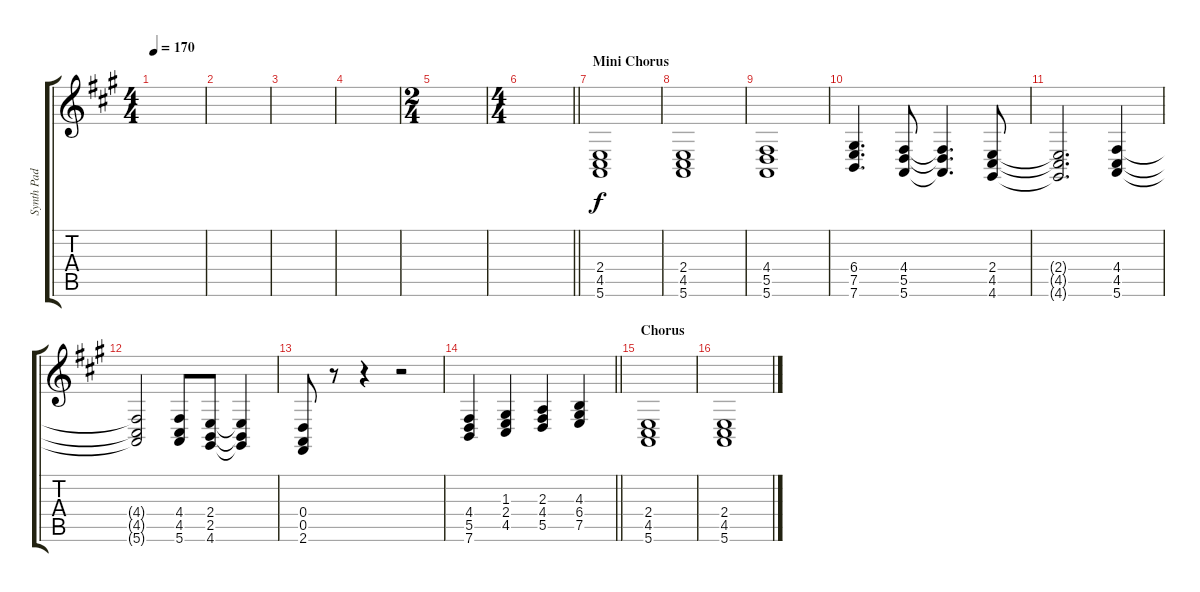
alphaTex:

\track ("Synth Pad" "Synth Pad") {instrument pad3polysynth}
\staff {score tabs}
\tuning (E4 B3 G3 D3 A2 E2) {hide}
\ts (4 4)
\tempo 170
\clef g2
\ks a
|
|
|
|
\ts (2 4)
|
\ts (4 4)
\barLineRight lightlight
|
\section ("" "Mini Chorus")
(2.4 4.5 5.6).1 |
(2.4 4.5 5.6).1 |
(4.4 5.5 5.6).1 |
(6.4 7.5 7.6).4{d} (4.4 5.5 5.6).8 (4.4{t} 5.5{t} 5.6{t}).4{d} (2.4 4.5 4.6).8 |
(2.4{t} 4.5{t} 4.6{t}).2{d} (4.4 4.5 5.6).4 |
(4.4{t} 4.5{t} 5.6{t}).2 (4.4 4.5 5.6).8 (2.4 2.5 4.6).8 (2.4{t} 2.5{t} 4.6{t}).4 |
(0.4 0.5 2.6).8 r.8 r.4 r.2 |
\barLineRight lightlight
(4.4 5.5 7.6).4 (1.3 2.4 4.5).4 (2.3 4.4 5.5).4 (4.3 6.4 7.5).4 |
\section ("" "Chorus")
(2.4 4.5 5.6).1 |
(2.4 4.5 5.6).1
